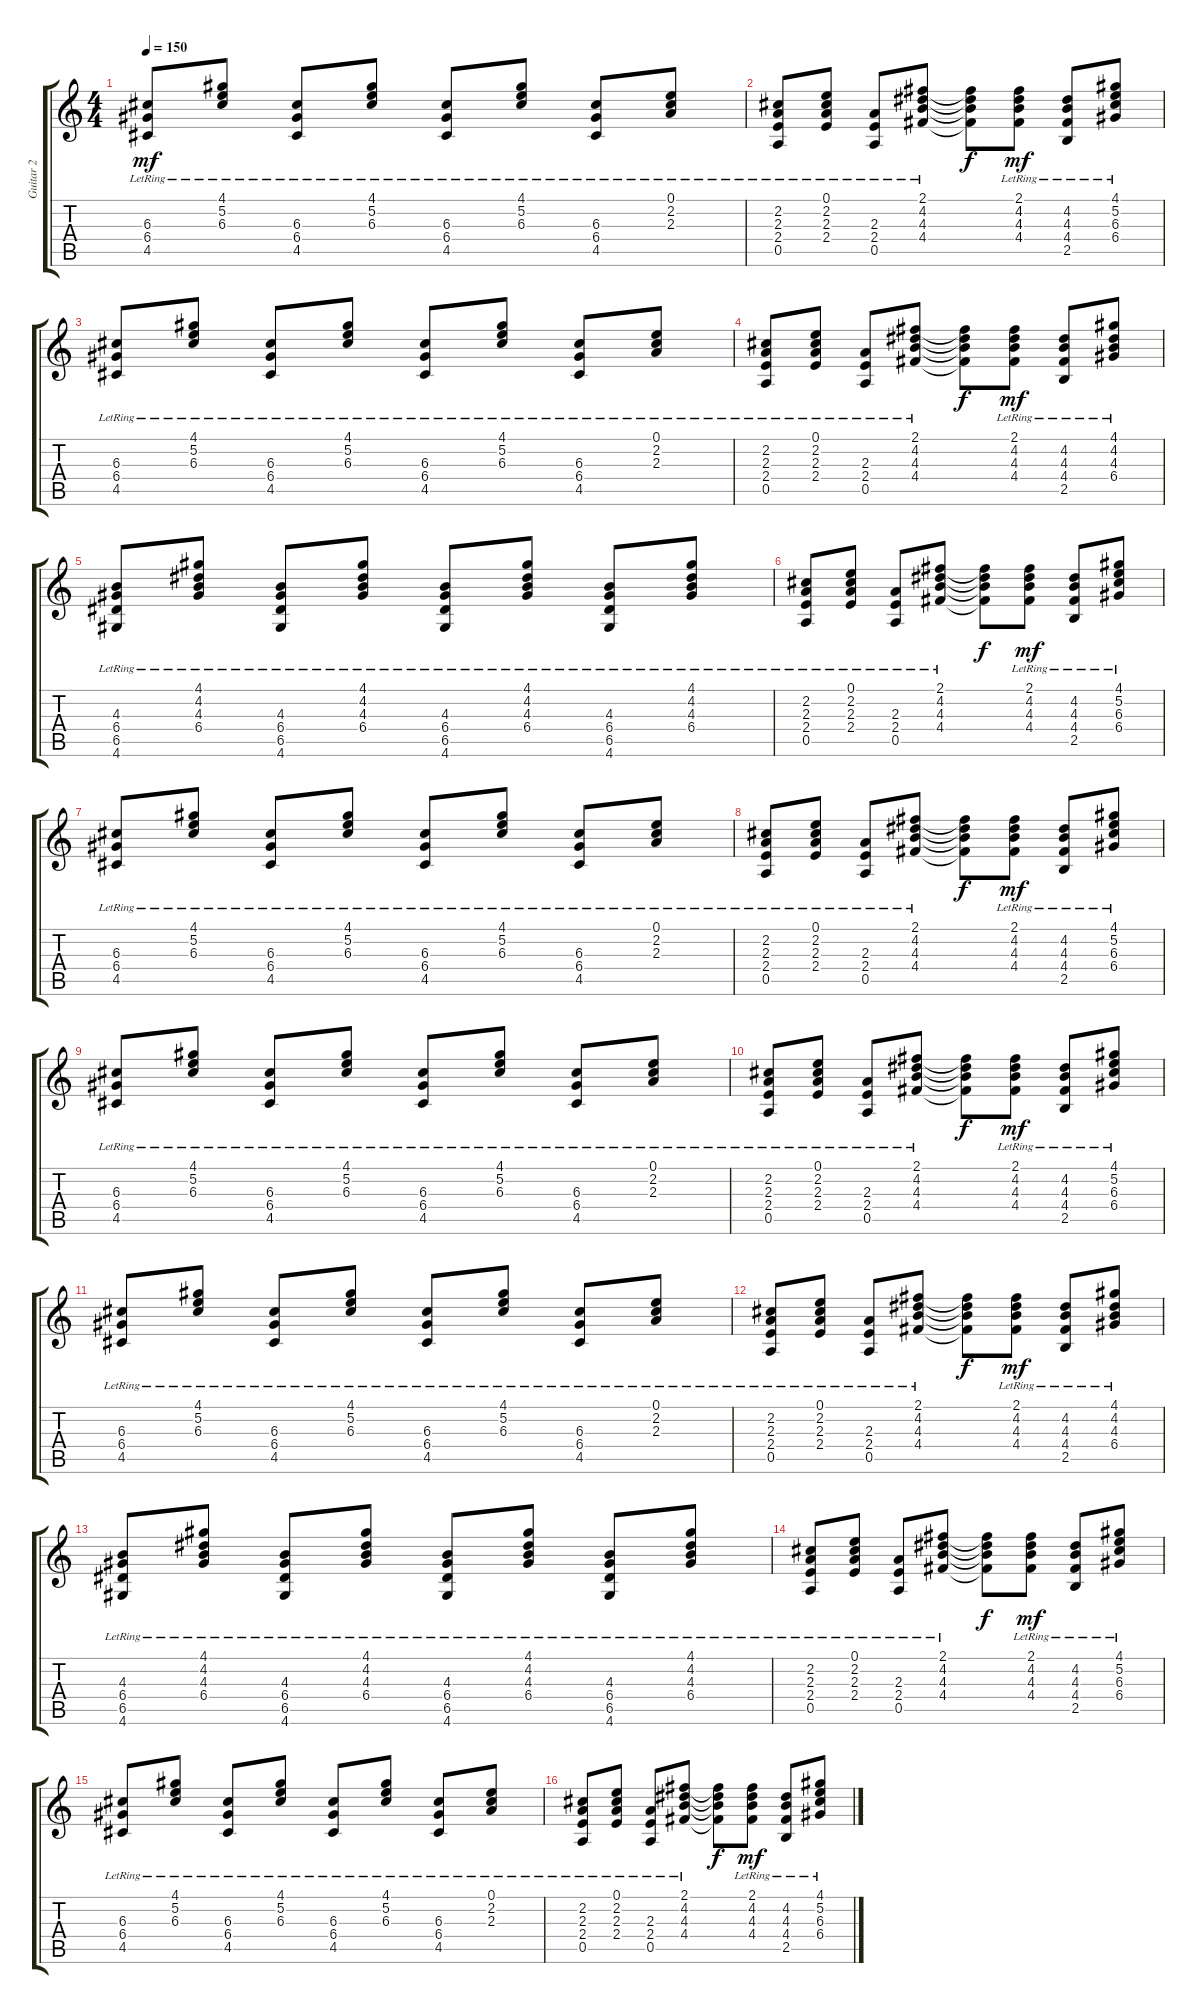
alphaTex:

\track ("Guitar 2" "Guitar 2") {instrument electricguitarclean}
\staff {score tabs}
\tuning (E4 B3 G3 D3 A2 E2) {hide}
\ts (4 4)
\tempo 150
\clef g2
\ks c
(6.3{lr} 6.4{lr} 4.5{lr}).8{dy mf} (4.1{lr} 5.2{lr} 6.3{lr}).8 (6.3{lr} 6.4{lr} 4.5{lr}).8 (4.1{lr} 5.2{lr} 6.3{lr}).8 (6.3{lr} 6.4{lr} 4.5{lr}).8 (4.1{lr} 5.2{lr} 6.3{lr}).8 (6.3{lr} 6.4{lr} 4.5{lr}).8 (0.1{lr} 2.2{lr} 2.3{lr}).8 |
(2.2{lr} 2.3{lr} 2.4{lr} 0.5{lr}).8 (0.1{lr} 2.2{lr} 2.3{lr} 2.4{lr}).8 (2.3{lr} 2.4{lr} 0.5{lr}).8 (2.1{lr} 4.2{lr} 4.3{lr} 4.4{lr}).8 (2.1{t} 4.2{t} 4.3{t} 4.4{t}).8{dy f} (2.1{lr} 4.2{lr} 4.3{lr} 4.4{lr}).8{dy mf} (4.2{lr} 4.3{lr} 4.4{lr} 2.5{lr}).8 (4.1{lr} 5.2{lr} 6.3{lr} 6.4{lr}).8 |
(6.3{lr} 6.4{lr} 4.5{lr}).8 (4.1{lr} 5.2{lr} 6.3{lr}).8 (6.3{lr} 6.4{lr} 4.5{lr}).8 (4.1{lr} 5.2{lr} 6.3{lr}).8 (6.3{lr} 6.4{lr} 4.5{lr}).8 (4.1{lr} 5.2{lr} 6.3{lr}).8 (6.3{lr} 6.4{lr} 4.5{lr}).8 (0.1{lr} 2.2{lr} 2.3{lr}).8 |
(2.2{lr} 2.3{lr} 2.4{lr} 0.5{lr}).8 (0.1{lr} 2.2{lr} 2.3{lr} 2.4{lr}).8 (2.3{lr} 2.4{lr} 0.5{lr}).8 (2.1{lr} 4.2{lr} 4.3{lr} 4.4{lr}).8 (2.1{t} 4.2{t} 4.3{t} 4.4{t}).8{dy f} (2.1{lr} 4.2{lr} 4.3{lr} 4.4{lr}).8{dy mf} (4.2{lr} 4.3{lr} 4.4{lr} 2.5{lr}).8 (4.1{lr} 4.2{lr} 4.3{lr} 6.4{lr}).8 |
(4.3{lr} 6.4{lr} 6.5{lr} 4.6{lr}).8 (4.1{lr} 4.2{lr} 4.3{lr} 6.4{lr}).8 (4.3{lr} 6.4{lr} 6.5{lr} 4.6{lr}).8 (4.1{lr} 4.2{lr} 4.3{lr} 6.4{lr}).8 (4.3{lr} 6.4{lr} 6.5{lr} 4.6{lr}).8 (4.1{lr} 4.2{lr} 4.3{lr} 6.4{lr}).8 (4.3{lr} 6.4{lr} 6.5{lr} 4.6{lr}).8 (4.1{lr} 4.2{lr} 4.3{lr} 6.4{lr}).8 |
(2.2{lr} 2.3{lr} 2.4{lr} 0.5{lr}).8 (0.1{lr} 2.2{lr} 2.3{lr} 2.4{lr}).8 (2.3{lr} 2.4{lr} 0.5{lr}).8 (2.1{lr} 4.2{lr} 4.3{lr} 4.4{lr}).8 (2.1{t} 4.2{t} 4.3{t} 4.4{t}).8{dy f} (2.1{lr} 4.2{lr} 4.3{lr} 4.4{lr}).8{dy mf} (4.2{lr} 4.3{lr} 4.4{lr} 2.5{lr}).8 (4.1{lr} 5.2{lr} 6.3{lr} 6.4{lr}).8 |
(6.3{lr} 6.4{lr} 4.5{lr}).8 (4.1{lr} 5.2{lr} 6.3{lr}).8 (6.3{lr} 6.4{lr} 4.5{lr}).8 (4.1{lr} 5.2{lr} 6.3{lr}).8 (6.3{lr} 6.4{lr} 4.5{lr}).8 (4.1{lr} 5.2{lr} 6.3{lr}).8 (6.3{lr} 6.4{lr} 4.5{lr}).8 (0.1{lr} 2.2{lr} 2.3{lr}).8 |
(2.2{lr} 2.3{lr} 2.4{lr} 0.5{lr}).8 (0.1{lr} 2.2{lr} 2.3{lr} 2.4{lr}).8 (2.3{lr} 2.4{lr} 0.5{lr}).8 (2.1{lr} 4.2{lr} 4.3{lr} 4.4{lr}).8 (2.1{t} 4.2{t} 4.3{t} 4.4{t}).8{dy f} (2.1{lr} 4.2{lr} 4.3{lr} 4.4{lr}).8{dy mf} (4.2{lr} 4.3{lr} 4.4{lr} 2.5{lr}).8 (4.1{lr} 5.2{lr} 6.3{lr} 6.4{lr}).8 |
(6.3{lr} 6.4{lr} 4.5{lr}).8 (4.1{lr} 5.2{lr} 6.3{lr}).8 (6.3{lr} 6.4{lr} 4.5{lr}).8 (4.1{lr} 5.2{lr} 6.3{lr}).8 (6.3{lr} 6.4{lr} 4.5{lr}).8 (4.1{lr} 5.2{lr} 6.3{lr}).8 (6.3{lr} 6.4{lr} 4.5{lr}).8 (0.1{lr} 2.2{lr} 2.3{lr}).8 |
(2.2{lr} 2.3{lr} 2.4{lr} 0.5{lr}).8 (0.1{lr} 2.2{lr} 2.3{lr} 2.4{lr}).8 (2.3{lr} 2.4{lr} 0.5{lr}).8 (2.1{lr} 4.2{lr} 4.3{lr} 4.4{lr}).8 (2.1{t} 4.2{t} 4.3{t} 4.4{t}).8{dy f} (2.1{lr} 4.2{lr} 4.3{lr} 4.4{lr}).8{dy mf} (4.2{lr} 4.3{lr} 4.4{lr} 2.5{lr}).8 (4.1{lr} 5.2{lr} 6.3{lr} 6.4{lr}).8 |
(6.3{lr} 6.4{lr} 4.5{lr}).8 (4.1{lr} 5.2{lr} 6.3{lr}).8 (6.3{lr} 6.4{lr} 4.5{lr}).8 (4.1{lr} 5.2{lr} 6.3{lr}).8 (6.3{lr} 6.4{lr} 4.5{lr}).8 (4.1{lr} 5.2{lr} 6.3{lr}).8 (6.3{lr} 6.4{lr} 4.5{lr}).8 (0.1{lr} 2.2{lr} 2.3{lr}).8 |
(2.2{lr} 2.3{lr} 2.4{lr} 0.5{lr}).8 (0.1{lr} 2.2{lr} 2.3{lr} 2.4{lr}).8 (2.3{lr} 2.4{lr} 0.5{lr}).8 (2.1{lr} 4.2{lr} 4.3{lr} 4.4{lr}).8 (2.1{t} 4.2{t} 4.3{t} 4.4{t}).8{dy f} (2.1{lr} 4.2{lr} 4.3{lr} 4.4{lr}).8{dy mf} (4.2{lr} 4.3{lr} 4.4{lr} 2.5{lr}).8 (4.1{lr} 4.2{lr} 4.3{lr} 6.4{lr}).8 |
(4.3{lr} 6.4{lr} 6.5{lr} 4.6{lr}).8 (4.1{lr} 4.2{lr} 4.3{lr} 6.4{lr}).8 (4.3{lr} 6.4{lr} 6.5{lr} 4.6{lr}).8 (4.1{lr} 4.2{lr} 4.3{lr} 6.4{lr}).8 (4.3{lr} 6.4{lr} 6.5{lr} 4.6{lr}).8 (4.1{lr} 4.2{lr} 4.3{lr} 6.4{lr}).8 (4.3{lr} 6.4{lr} 6.5{lr} 4.6{lr}).8 (4.1{lr} 4.2{lr} 4.3{lr} 6.4{lr}).8 |
(2.2{lr} 2.3{lr} 2.4{lr} 0.5{lr}).8 (0.1{lr} 2.2{lr} 2.3{lr} 2.4{lr}).8 (2.3{lr} 2.4{lr} 0.5{lr}).8 (2.1{lr} 4.2{lr} 4.3{lr} 4.4{lr}).8 (2.1{t} 4.2{t} 4.3{t} 4.4{t}).8{dy f} (2.1{lr} 4.2{lr} 4.3{lr} 4.4{lr}).8{dy mf} (4.2{lr} 4.3{lr} 4.4{lr} 2.5{lr}).8 (4.1{lr} 5.2{lr} 6.3{lr} 6.4{lr}).8 |
(6.3{lr} 6.4{lr} 4.5{lr}).8 (4.1{lr} 5.2{lr} 6.3{lr}).8 (6.3{lr} 6.4{lr} 4.5{lr}).8 (4.1{lr} 5.2{lr} 6.3{lr}).8 (6.3{lr} 6.4{lr} 4.5{lr}).8 (4.1{lr} 5.2{lr} 6.3{lr}).8 (6.3{lr} 6.4{lr} 4.5{lr}).8 (0.1{lr} 2.2{lr} 2.3{lr}).8 |
(2.2{lr} 2.3{lr} 2.4{lr} 0.5{lr}).8 (0.1{lr} 2.2{lr} 2.3{lr} 2.4{lr}).8 (2.3{lr} 2.4{lr} 0.5{lr}).8 (2.1{lr} 4.2{lr} 4.3{lr} 4.4{lr}).8 (2.1{t} 4.2{t} 4.3{t} 4.4{t}).8{dy f} (2.1{lr} 4.2{lr} 4.3{lr} 4.4{lr}).8{dy mf} (4.2{lr} 4.3{lr} 4.4{lr} 2.5{lr}).8 (4.1{lr} 5.2{lr} 6.3{lr} 6.4{lr}).8
